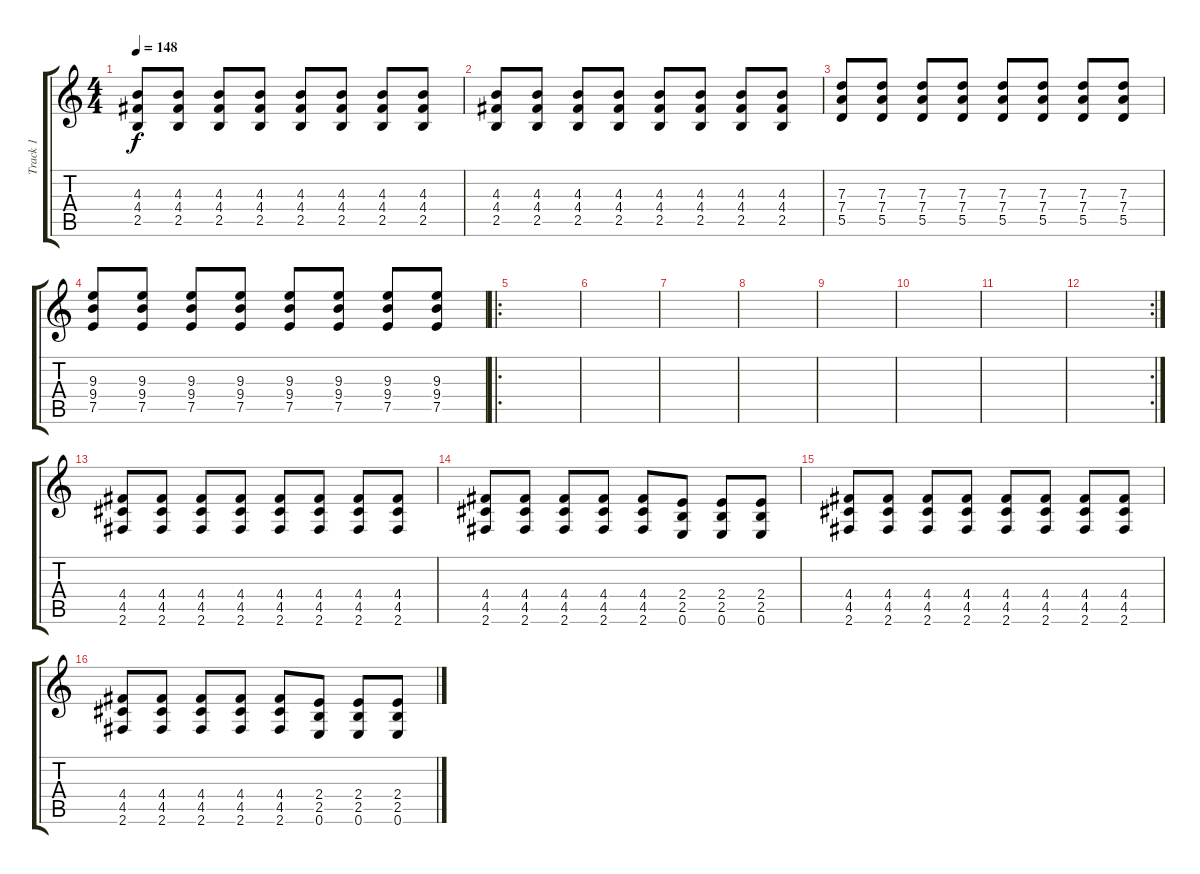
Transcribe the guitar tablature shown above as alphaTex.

\track ("Track 1" "Track 1") {instrument electricguitarmuted}
\staff {score tabs}
\tuning (E4 B3 G3 D3 A2 E2) {hide}
\ts (4 4)
\tempo 148
\clef g2
\ks c
(4.3 4.4 2.5).8{dy f} (4.3 4.4 2.5).8 (4.3 4.4 2.5).8 (4.3 4.4 2.5).8 (4.3 4.4 2.5).8 (4.3 4.4 2.5).8 (4.3 4.4 2.5).8 (4.3 4.4 2.5).8 |
(4.3 4.4 2.5).8 (4.3 4.4 2.5).8 (4.3 4.4 2.5).8 (4.3 4.4 2.5).8 (4.3 4.4 2.5).8 (4.3 4.4 2.5).8 (4.3 4.4 2.5).8 (4.3 4.4 2.5).8 |
(7.3 7.4 5.5).8 (7.3 7.4 5.5).8 (7.3 7.4 5.5).8 (7.3 7.4 5.5).8 (7.3 7.4 5.5).8 (7.3 7.4 5.5).8 (7.3 7.4 5.5).8 (7.3 7.4 5.5).8 |
(9.3 9.4 7.5).8 (9.3 9.4 7.5).8 (9.3 9.4 7.5).8 (9.3 9.4 7.5).8 (9.3 9.4 7.5).8 (9.3 9.4 7.5).8 (9.3 9.4 7.5).8 (9.3 9.4 7.5).8 |
\ro
|
|
|
|
|
|
|
\rc 2
|
(4.4 4.5 2.6).8 (4.4 4.5 2.6).8 (4.4 4.5 2.6).8 (4.4 4.5 2.6).8 (4.4 4.5 2.6).8 (4.4 4.5 2.6).8 (4.4 4.5 2.6).8 (4.4 4.5 2.6).8 |
(4.4 4.5 2.6).8 (4.4 4.5 2.6).8 (4.4 4.5 2.6).8 (4.4 4.5 2.6).8 (4.4 4.5 2.6).8 (2.4 2.5 0.6).8 (2.4 2.5 0.6).8 (2.4 2.5 0.6).8 |
(4.4 4.5 2.6).8 (4.4 4.5 2.6).8 (4.4 4.5 2.6).8 (4.4 4.5 2.6).8 (4.4 4.5 2.6).8 (4.4 4.5 2.6).8 (4.4 4.5 2.6).8 (4.4 4.5 2.6).8 |
(4.4 4.5 2.6).8 (4.4 4.5 2.6).8 (4.4 4.5 2.6).8 (4.4 4.5 2.6).8 (4.4 4.5 2.6).8 (2.4 2.5 0.6).8 (2.4 2.5 0.6).8 (2.4 2.5 0.6).8
